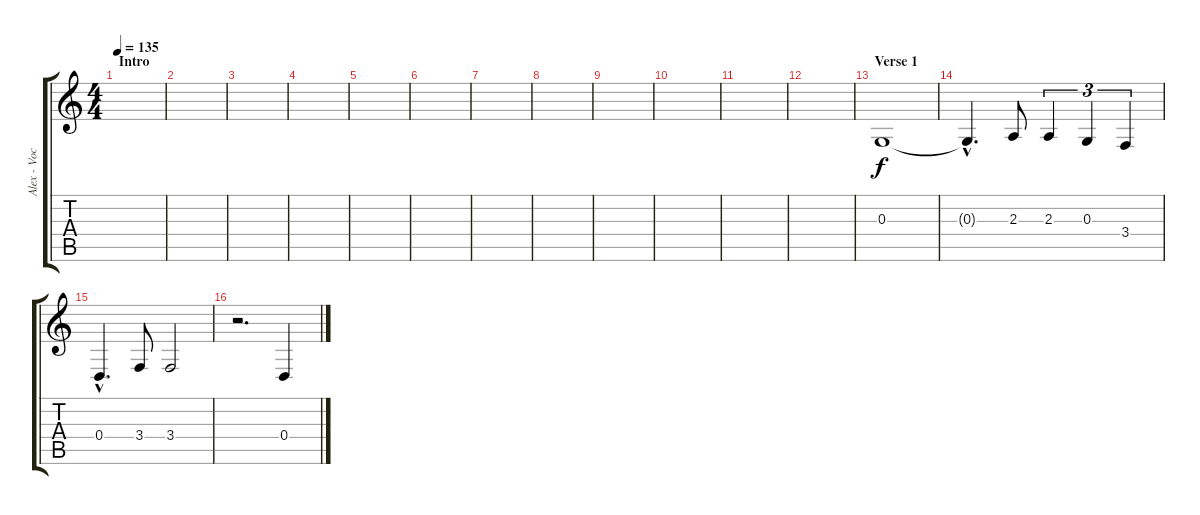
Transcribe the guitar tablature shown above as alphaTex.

\track ("Alex - Vocals" "Alex - Voc") {instrument electricpiano1}
\staff {score tabs}
\tuning (E4 B3 G3 D3 A2 E2) {hide}
\ts (4 4)
\section ("" "Intro")
\tempo 135
\clef g2
\ks c
|
|
|
|
|
|
|
|
|
|
|
|
\section ("" "Verse 1")
0.3.1 |
0.3{hac t}.4{d} 2.3.8 2.3.4{tu (3 2)} 0.3.4{tu (3 2)} 3.4.4{tu (3 2)} |
0.4{hac}.4{d} 3.4.8 3.4.2 |
r.2{d} 0.4.4
